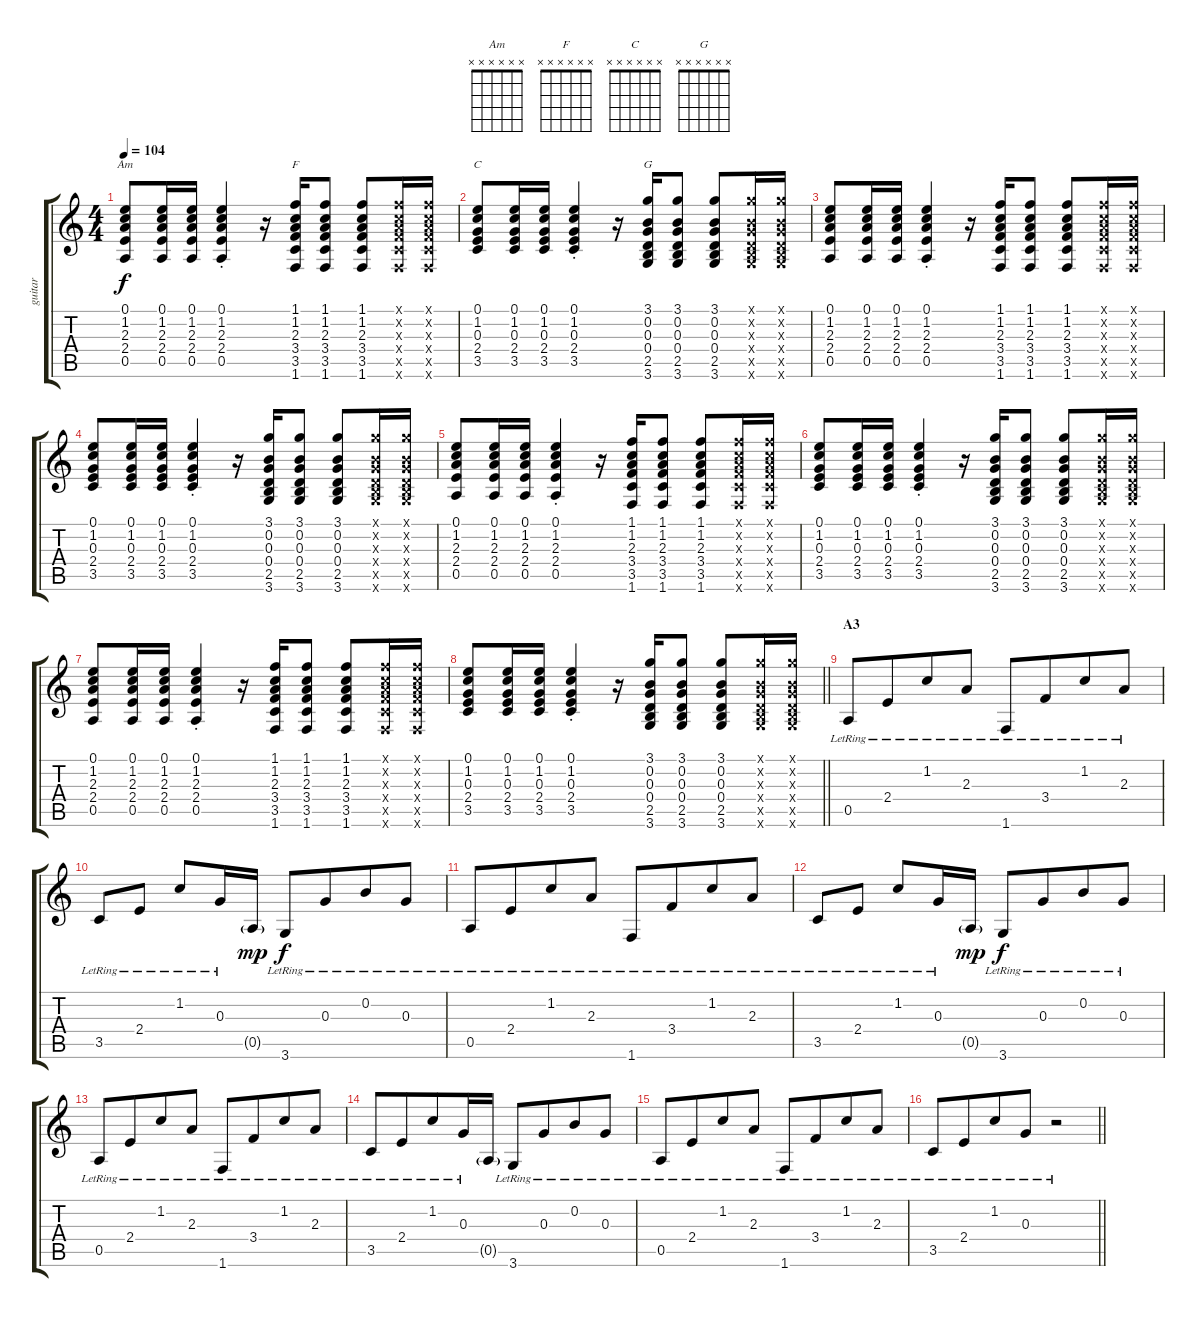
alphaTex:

\track ("guitar" "guitar") {solo instrument acousticguitarsteel}
\staff {score tabs}
\tuning (E4 B3 G3 D3 A2 E2) {hide}
\chord ("Am" x x x x x x)
\chord ("F" x x x x x x)
\chord ("C" x x x x x x)
\chord ("G" x x x x x x)
\ts (4 4)
\tempo 104
\clef g2
\ks c
(0.1 1.2 2.3 2.4 0.5).8{ch "Am" dy f} (0.1 1.2 2.3 2.4 0.5).16 (0.1 1.2 2.3 2.4 0.5).16 (0.1{st} 1.2{st} 2.3{st} 2.4{st} 0.5{st}).4 r.16 (1.1 1.2 2.3 3.4 3.5 1.6).16{ch "F"} (1.1 1.2 2.3 3.4 3.5 1.6).8 (1.1 1.2 2.3 3.4 3.5 1.6).8 (1.1{x} 1.2{x} 2.3{x} 3.4{x} 3.5{x} 1.6{x}).16 (1.1{x} 1.2{x} 2.3{x} 3.4{x} 3.5{x} 1.6{x}).16 |
(0.1 1.2 0.3 2.4 3.5).8{ch "C"} (0.1 1.2 0.3 2.4 3.5).16 (0.1 1.2 0.3 2.4 3.5).16 (0.1{st} 1.2{st} 0.3{st} 2.4{st} 3.5{st}).4 r.16 (3.1 0.2 0.3 0.4 2.5 3.6).16{ch "G"} (3.1 0.2 0.3 0.4 2.5 3.6).8 (3.1 0.2 0.3 0.4 2.5 3.6).8 (3.1{x} 0.2{x} 0.3{x} 0.4{x} 2.5{x} 3.6{x}).16 (3.1{x} 0.2{x} 0.3{x} 0.4{x} 2.5{x} 3.6{x}).16 |
(0.1 1.2 2.3 2.4 0.5).8 (0.1 1.2 2.3 2.4 0.5).16 (0.1 1.2 2.3 2.4 0.5).16 (0.1{st} 1.2{st} 2.3{st} 2.4{st} 0.5{st}).4 r.16 (1.1 1.2 2.3 3.4 3.5 1.6).16 (1.1 1.2 2.3 3.4 3.5 1.6).8 (1.1 1.2 2.3 3.4 3.5 1.6).8 (1.1{x} 1.2{x} 2.3{x} 3.4{x} 3.5{x} 1.6{x}).16 (1.1{x} 1.2{x} 2.3{x} 3.4{x} 3.5{x} 1.6{x}).16 |
(0.1 1.2 0.3 2.4 3.5).8 (0.1 1.2 0.3 2.4 3.5).16 (0.1 1.2 0.3 2.4 3.5).16 (0.1{st} 1.2{st} 0.3{st} 2.4{st} 3.5{st}).4 r.16 (3.1 0.2 0.3 0.4 2.5 3.6).16 (3.1 0.2 0.3 0.4 2.5 3.6).8 (3.1 0.2 0.3 0.4 2.5 3.6).8 (3.1{x} 0.2{x} 0.3{x} 0.4{x} 2.5{x} 3.6{x}).16 (3.1{x} 0.2{x} 0.3{x} 0.4{x} 2.5{x} 3.6{x}).16 |
(0.1 1.2 2.3 2.4 0.5).8 (0.1 1.2 2.3 2.4 0.5).16 (0.1 1.2 2.3 2.4 0.5).16 (0.1{st} 1.2{st} 2.3{st} 2.4{st} 0.5{st}).4 r.16 (1.1 1.2 2.3 3.4 3.5 1.6).16 (1.1 1.2 2.3 3.4 3.5 1.6).8 (1.1 1.2 2.3 3.4 3.5 1.6).8 (1.1{x} 1.2{x} 2.3{x} 3.4{x} 3.5{x} 1.6{x}).16 (1.1{x} 1.2{x} 2.3{x} 3.4{x} 3.5{x} 1.6{x}).16 |
(0.1 1.2 0.3 2.4 3.5).8 (0.1 1.2 0.3 2.4 3.5).16 (0.1 1.2 0.3 2.4 3.5).16 (0.1{st} 1.2{st} 0.3{st} 2.4{st} 3.5{st}).4 r.16 (3.1 0.2 0.3 0.4 2.5 3.6).16 (3.1 0.2 0.3 0.4 2.5 3.6).8 (3.1 0.2 0.3 0.4 2.5 3.6).8 (3.1{x} 0.2{x} 0.3{x} 0.4{x} 2.5{x} 3.6{x}).16 (3.1{x} 0.2{x} 0.3{x} 0.4{x} 2.5{x} 3.6{x}).16 |
(0.1 1.2 2.3 2.4 0.5).8 (0.1 1.2 2.3 2.4 0.5).16 (0.1 1.2 2.3 2.4 0.5).16 (0.1{st} 1.2{st} 2.3{st} 2.4{st} 0.5{st}).4 r.16 (1.1 1.2 2.3 3.4 3.5 1.6).16 (1.1 1.2 2.3 3.4 3.5 1.6).8 (1.1 1.2 2.3 3.4 3.5 1.6).8 (1.1{x} 1.2{x} 2.3{x} 3.4{x} 3.5{x} 1.6{x}).16 (1.1{x} 1.2{x} 2.3{x} 3.4{x} 3.5{x} 1.6{x}).16 |
\barLineRight lightlight
(0.1 1.2 0.3 2.4 3.5).8 (0.1 1.2 0.3 2.4 3.5).16 (0.1 1.2 0.3 2.4 3.5).16 (0.1{st} 1.2{st} 0.3{st} 2.4{st} 3.5{st}).4 r.16 (3.1 0.2 0.3 0.4 2.5 3.6).16 (3.1 0.2 0.3 0.4 2.5 3.6).8 (3.1 0.2 0.3 0.4 2.5 3.6).8 (3.1{x} 0.2{x} 0.3{x} 0.4{x} 2.5{x} 3.6{x}).16 (3.1{x} 0.2{x} 0.3{x} 0.4{x} 2.5{x} 3.6{x}).16 |
\section ("" "A3")
0.5{lr}.8 2.4{lr}.8{beam merge} 1.2{lr}.8 2.3{lr}.8 1.6{lr}.8 3.4{lr}.8{beam merge} 1.2{lr}.8 2.3{lr}.8 |
3.5{lr}.8 2.4{lr}.8 1.2{lr}.8 0.3{lr}.16 0.5{g}.16{dy mp} 3.6{lr}.8{dy f} 0.3{lr}.8{beam merge} 0.2{lr}.8 0.3{lr}.8 |
0.5{lr}.8 2.4{lr}.8{beam merge} 1.2{lr}.8 2.3{lr}.8 1.6{lr}.8 3.4{lr}.8{beam merge} 1.2{lr}.8 2.3{lr}.8 |
3.5{lr}.8 2.4{lr}.8 1.2{lr}.8 0.3{lr}.16 0.5{g}.16{dy mp} 3.6{lr}.8{dy f} 0.3{lr}.8{beam merge} 0.2{lr}.8 0.3{lr}.8 |
0.5{lr}.8 2.4{lr}.8{beam merge} 1.2{lr}.8 2.3{lr}.8 1.6{lr}.8 3.4{lr}.8{beam merge} 1.2{lr}.8 2.3{lr}.8 |
3.5{lr}.8 2.4{lr}.8{beam merge} 1.2{lr}.8 0.3{lr}.16 0.5{g}.16 3.6{lr}.8 0.3{lr}.8{beam merge} 0.2{lr}.8 0.3{lr}.8 |
0.5{lr}.8 2.4{lr}.8{beam merge} 1.2{lr}.8 2.3{lr}.8 1.6{lr}.8 3.4{lr}.8{beam merge} 1.2{lr}.8 2.3{lr}.8 |
\barLineRight lightlight
3.5{lr}.8 2.4{lr}.8{beam merge} 1.2{lr}.8 0.3{lr}.8 r.2
